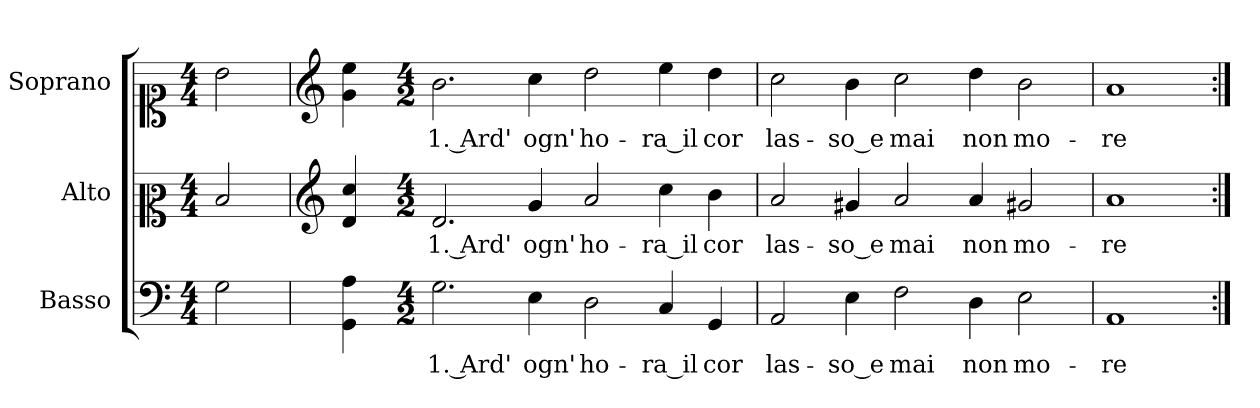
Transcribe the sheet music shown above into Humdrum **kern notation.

**kern	**text	**kern	**text	**kern	**text
*part3	*part3	*part2	*part2	*part1	*part1
*staff3	*staff3	*staff2	*staff2	*staff1	*staff1
*I"Basso	*	*I"Alto	*	*I"Soprano	*
*I'B.	*	*I'A.	*	*I'S.	*
!!LO:PB:g=z
*clefF4	*	*clefC2	*	*clefC1	*
*k[]	*	*k[]	*	*k[]	*
*C:	*	*C:	*	*C:	*
*M4/4	*	*M4/4	*	*M4/4	*
=1	=1	=1	=1	=1	=1
!LO:N:head=open	!	!LO:N:head=open	!	!LO:N:head=open	!
2Gi\	.	2di/	.	2bi\	.
=2	=2	=2	=2	=2	=2
*	*	*clefG2	*	*clefG2	*
4GGi\ 4Ai	.	4di/ 4cci	.	4gi\ 4eei	.
=3-	=3-	=3-	=3-	=3-	=3-
*M4/2	*	*M4/2	*	*M4/2	*
!	!LO:LY:b:color=#000000	!	!	!	!
!	!	!	!LO:LY:b:color=#000000	!	!
!	!	!	!	!	!LO:LY:b:color=#000000
2.Gi\	1. Ard'	2.di/	1. Ard'	2.bi\	1. Ard'
!	!LO:LY:b:color=#000000	!	!	!	!
!	!	!	!LO:LY:b:color=#000000	!	!
!	!	!	!	!	!LO:LY:b:color=#000000
4Ei\	ogn'	4gi/	ogn'	4cci\	ogn'
!	!LO:LY:b:color=#000000	!	!	!	!
!	!	!	!LO:LY:b:color=#000000	!	!
!	!	!	!	!	!LO:LY:b:color=#000000
2Di\	ho-	2ai/	ho-	2ddi\	ho-
!	!LO:LY:b:color=#000000	!	!	!	!
!	!	!	!LO:LY:b:color=#000000	!	!
!	!	!	!	!	!LO:LY:b:color=#000000
4Ci/	-ra_il	4cci\	-ra_il	4eei\	-ra_il
!	!LO:LY:b:color=#000000	!	!	!	!
!	!	!	!LO:LY:b:color=#000000	!	!
!	!	!	!	!	!LO:LY:b:color=#000000
4GGi/	cor	4bi\	cor	4ddi\	cor
=4	=4	=4	=4	=4	=4
!	!LO:LY:b:color=#000000	!	!	!	!
!	!	!	!LO:LY:b:color=#000000	!	!
!	!	!	!	!	!LO:LY:b:color=#000000
2AAi/	las-	2ai/	las-	2cci\	las-
!	!LO:LY:b:color=#000000	!	!	!	!
!	!	!	!LO:LY:b:color=#000000	!	!
!	!	!	!	!	!LO:LY:b:color=#000000
4Ei\	-so_e	4g#Xi/	-so_e	4bi\	-so_e
!	!LO:LY:b:color=#000000	!	!	!	!
!	!	!	!LO:LY:b:color=#000000	!	!
!	!	!	!	!	!LO:LY:b:color=#000000
2Fi\	mai	2ai/	mai	2cci\	mai
!	!LO:LY:b:color=#000000	!	!	!	!
!	!	!	!LO:LY:b:color=#000000	!	!
!	!	!	!	!	!LO:LY:b:color=#000000
4Di\	non	4ai/	non	4ddi\	non
!	!LO:LY:b:color=#000000	!	!	!	!
!	!	!	!LO:LY:b:color=#000000	!	!
!	!	!	!	!	!LO:LY:b:color=#000000
2Ei\	mo-	2g#Xi/	mo-	2bi\	mo-
=5	=5	=5	=5	=5	=5
!	!LO:LY:b:color=#000000	!	!	!	!
!	!	!	!LO:LY:b:color=#000000	!	!
!	!	!	!	!	!LO:LY:b:color=#000000
1AAi	-re	1ai	-re	1ai	-re
=:|!	=:|!	=:|!	=:|!	=:|!	=:|!
*-	*-	*-	*-	*-	*-
